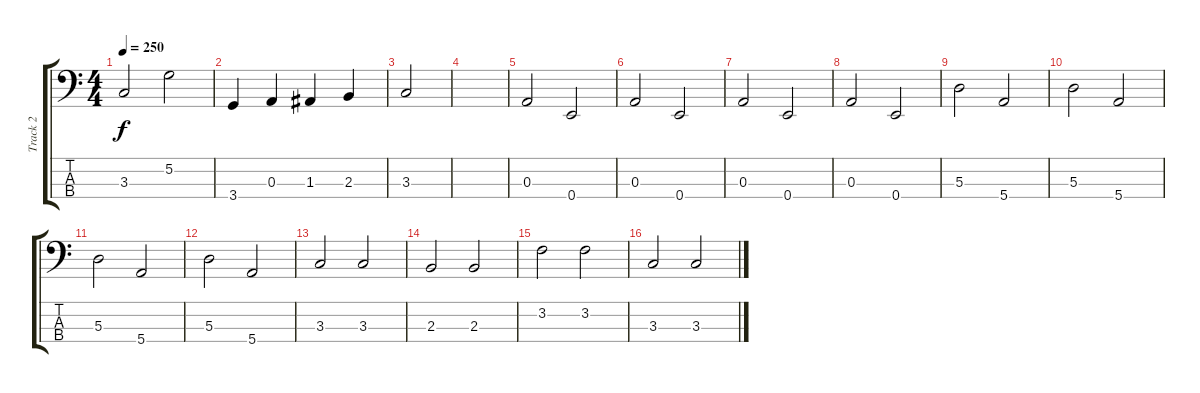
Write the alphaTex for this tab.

\track ("Track 2" "Track 2") {instrument electricbassfinger}
\staff {score tabs}
\tuning (G2 D2 A1 E1) {hide}
\ts (4 4)
\tempo 250
\clef f4
\ks c
3.3.2{dy f} 5.2.2 |
3.4.4 0.3.4 1.3.4 2.3.4 |
3.3.2 |
|
0.3.2 0.4.2 |
0.3.2 0.4.2 |
0.3.2 0.4.2 |
0.3.2 0.4.2 |
5.3.2 5.4.2 |
5.3.2 5.4.2 |
5.3.2 5.4.2 |
5.3.2 5.4.2 |
3.3.2 3.3.2 |
2.3.2 2.3.2 |
3.2.2 3.2.2 |
3.3.2 3.3.2
